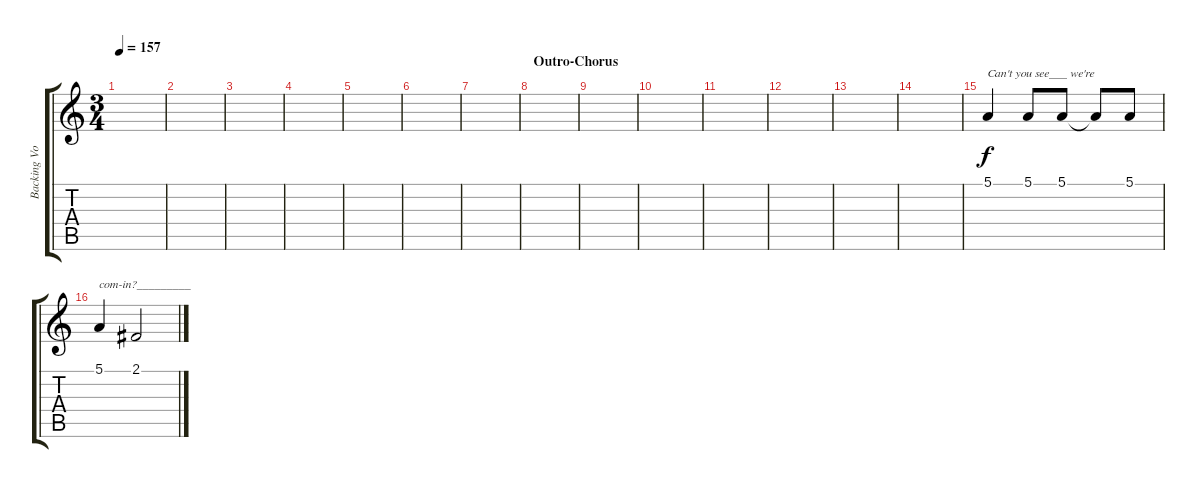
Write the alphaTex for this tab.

\track ("Backing Vocal" "Backing Vo") {instrument harmonica}
\staff {score tabs}
\tuning (E4 B3 G3 D3 A2 E2) {hide}
\ts (3 4)
\tempo 157
\clef g2
\ks c
|
|
|
|
|
|
|
\section ("" "Outro-Chorus")
|
|
|
|
|
|
|
5.1.4{txt "Can't you see___ we're"} 5.1.8 5.1.8 5.1{t}.8 5.1.8 |
5.1.4{txt "com-in?_________"} 2.1.2
